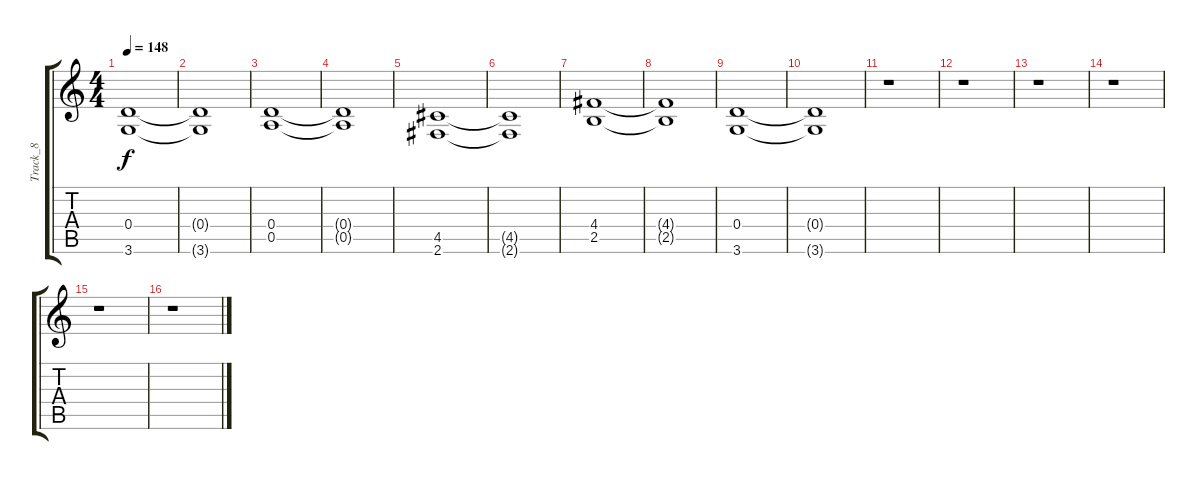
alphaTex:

\track ("Track_8" "Track_8") {instrument distortionguitar}
\staff {score tabs}
\tuning (E4 B3 G3 D3 A2 E2) {hide}
\ts (4 4)
\tempo 148
\clef g2
\ks c
(0.4 3.6).1{dy f} |
(0.4{t} 3.6{t}).1 |
(0.4 0.5).1 |
(0.4{t} 0.5{t}).1 |
(4.5 2.6).1 |
(4.5{t} 2.6{t}).1 |
(4.4 2.5).1 |
(4.4{t} 2.5{t}).1 |
(0.4 3.6).1 |
(0.4{t} 3.6{t}).1 |
r.1 |
r.1 |
r.1 |
r.1 |
r.1 |
r.1
